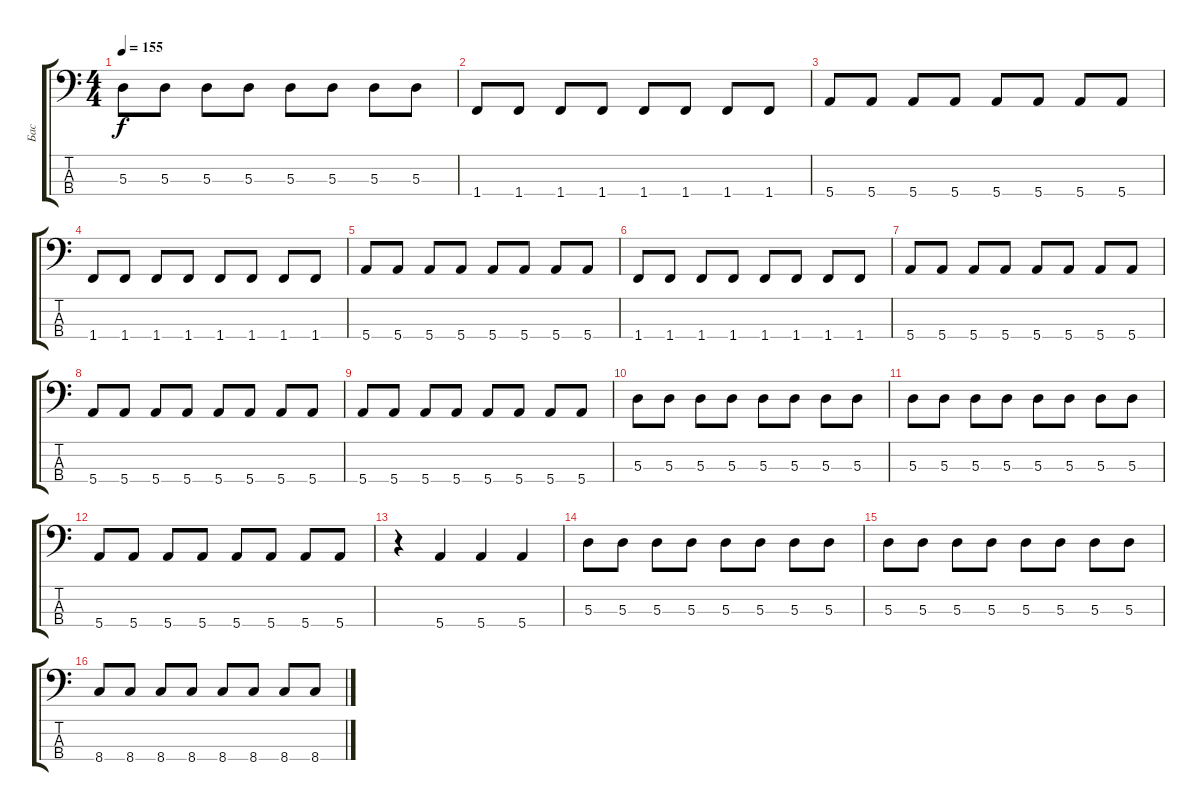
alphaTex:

\track ("Бас" "Бас") {instrument electricbasspick}
\staff {score tabs}
\tuning (G2 D2 A1 E1) {hide}
\ts (4 4)
\tempo 155
\clef f4
\ks c
5.3.8{dy f} 5.3.8 5.3.8 5.3.8 5.3.8 5.3.8 5.3.8 5.3.8 |
1.4.8 1.4.8 1.4.8 1.4.8 1.4.8 1.4.8 1.4.8 1.4.8 |
5.4.8 5.4.8 5.4.8 5.4.8 5.4.8 5.4.8 5.4.8 5.4.8 |
1.4.8 1.4.8 1.4.8 1.4.8 1.4.8 1.4.8 1.4.8 1.4.8 |
5.4.8 5.4.8 5.4.8 5.4.8 5.4.8 5.4.8 5.4.8 5.4.8 |
1.4.8 1.4.8 1.4.8 1.4.8 1.4.8 1.4.8 1.4.8 1.4.8 |
5.4.8 5.4.8 5.4.8 5.4.8 5.4.8 5.4.8 5.4.8 5.4.8 |
5.4.8 5.4.8 5.4.8 5.4.8 5.4.8 5.4.8 5.4.8 5.4.8 |
5.4.8 5.4.8 5.4.8 5.4.8 5.4.8 5.4.8 5.4.8 5.4.8 |
5.3.8 5.3.8 5.3.8 5.3.8 5.3.8 5.3.8 5.3.8 5.3.8 |
5.3.8 5.3.8 5.3.8 5.3.8 5.3.8 5.3.8 5.3.8 5.3.8 |
5.4.8 5.4.8 5.4.8 5.4.8 5.4.8 5.4.8 5.4.8 5.4.8 |
r.4 5.4.4 5.4.4 5.4.4 |
5.3.8 5.3.8 5.3.8 5.3.8 5.3.8 5.3.8 5.3.8 5.3.8 |
5.3.8 5.3.8 5.3.8 5.3.8 5.3.8 5.3.8 5.3.8 5.3.8 |
8.4.8 8.4.8 8.4.8 8.4.8 8.4.8 8.4.8 8.4.8 8.4.8
